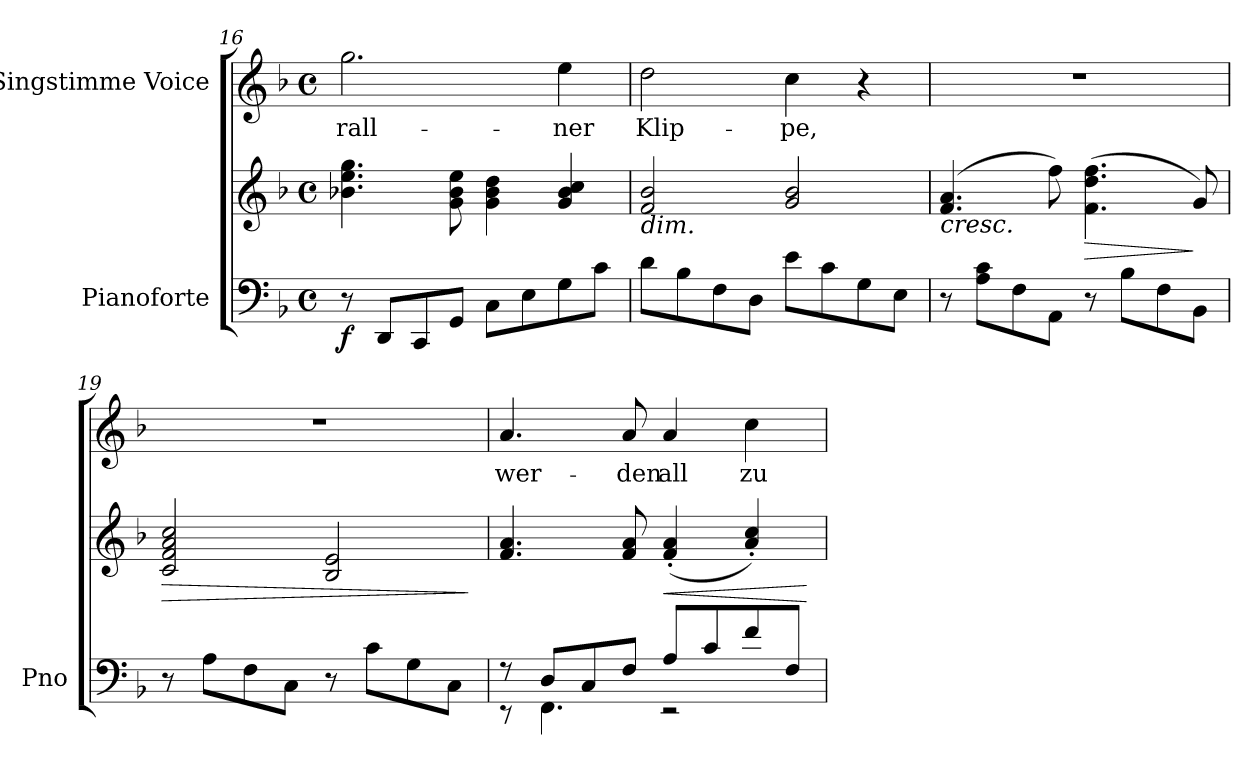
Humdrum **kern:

**kern	**kern	**dynam	**kern	**text
*part2	*part2	*part2	*part1	*part1
*staff3	*staff2	*staff2/3	*staff1	*staff1
*I"Pianoforte	*	*	*I"Singstimme Voice	*
*I'Pno	*	*	*	*
*clefF4	*clefG2	*	*clefG2	*
*k[b-]	*k[b-]	*	*k[b-]	*
*M4/4	*M4/4	*	*M4/4	*
*met(c)	*met(c)	*	*met(c)	*
=16	=16	=16	=16	=16
!	!	!LO:DY:b=2	!	!
8r	4.b-X\ 4.ee\ 4.gg\	f	2.gg\	-rall-
8DD/L	.	.	.	.
8CC/	.	.	.	.
8GG/J	8g\ 8b-\ 8ee\	.	.	.
8C\L	4g\ 4b-\ 4dd\	.	.	.
8E\	.	.	.	.
8G\	4g/ 4b-/ 4cc/	.	4ee\	-ner
8c\J	.	.	.	.
=17	=17	=17	=17	=17
!	!LO:TX:b:i:t=dim.	!	!	!
8d\L	2f/ 2b-/	.	2dd\	Klip-
8B-\	.	.	.	.
8F\	.	.	.	.
8D\J	.	.	.	.
8e\L	2g/ 2b-/	.	4cc\	-pe,
8c\	.	.	.	.
8G\	.	.	4r	.
8E\J	.	.	.	.
=18	=18	=18	=18	=18
!	!	!LO:HP:b	!	!
*	*^	*	*	*
8r	(4.f/ 4.a/	8ryy	<	1r	.
!	!	!	!LO:DY:b	!	!
!	!	!	!LO:DY:n=1:b	!	!
8A\ 8c\L	.	2..ryy	p other-dynamics	.	.
8F\	.	.	.	.	.
8AA\J	8ff\)	.	[	.	.
!	!	!	!LO:HP:b	!	!
8r	(4.f\ 4.dd\ 4.ff\	.	>	.	.
8B-\L	.	.	.	.	.
8F\	.	.	.	.	.
8BB-\J	8g/)	.	]	.	.
=19	=19	=19	=19	=19	=19
!	!	!	!LO:HP:b	!	!
*	*v	*v	*	*	*
8r	2c/ 2f/ 2a/ 2cc/	>	1r	.
8A\L	.	.	.	.
8F\	.	.	.	.
8C\J	.	.	.	.
8r	2B-/ 2e/	.	.	.
8c\L	.	.	.	.
8G\	.	.	.	.
8C\J	.	.	.	.
.	.	]	.	.
=20	=20	=20	=20	=20
*^	*	*	*	*
8r	8r	4.f/ 4.a/	.	4.a/	wer-
8D/L	4.FF\	.	.	.	.
8C/	.	.	.	.	.
8F/J	.	8f/ 8a/	.	8a/	-den
!	!	!	!LO:HP:b	!	!
8A/L	2r	(<4f/' 4a/'	<	4a/	all
8c/	.	.	.	.	.
8f/	.	4a/' 4cc/')	.	4cc\	zu
8F/J	.	.	.	.	.
*v	*v	*	*	*	*
.	.	[	.	.
=	=	=	=	=
*-	*-	*-	*-	*-
